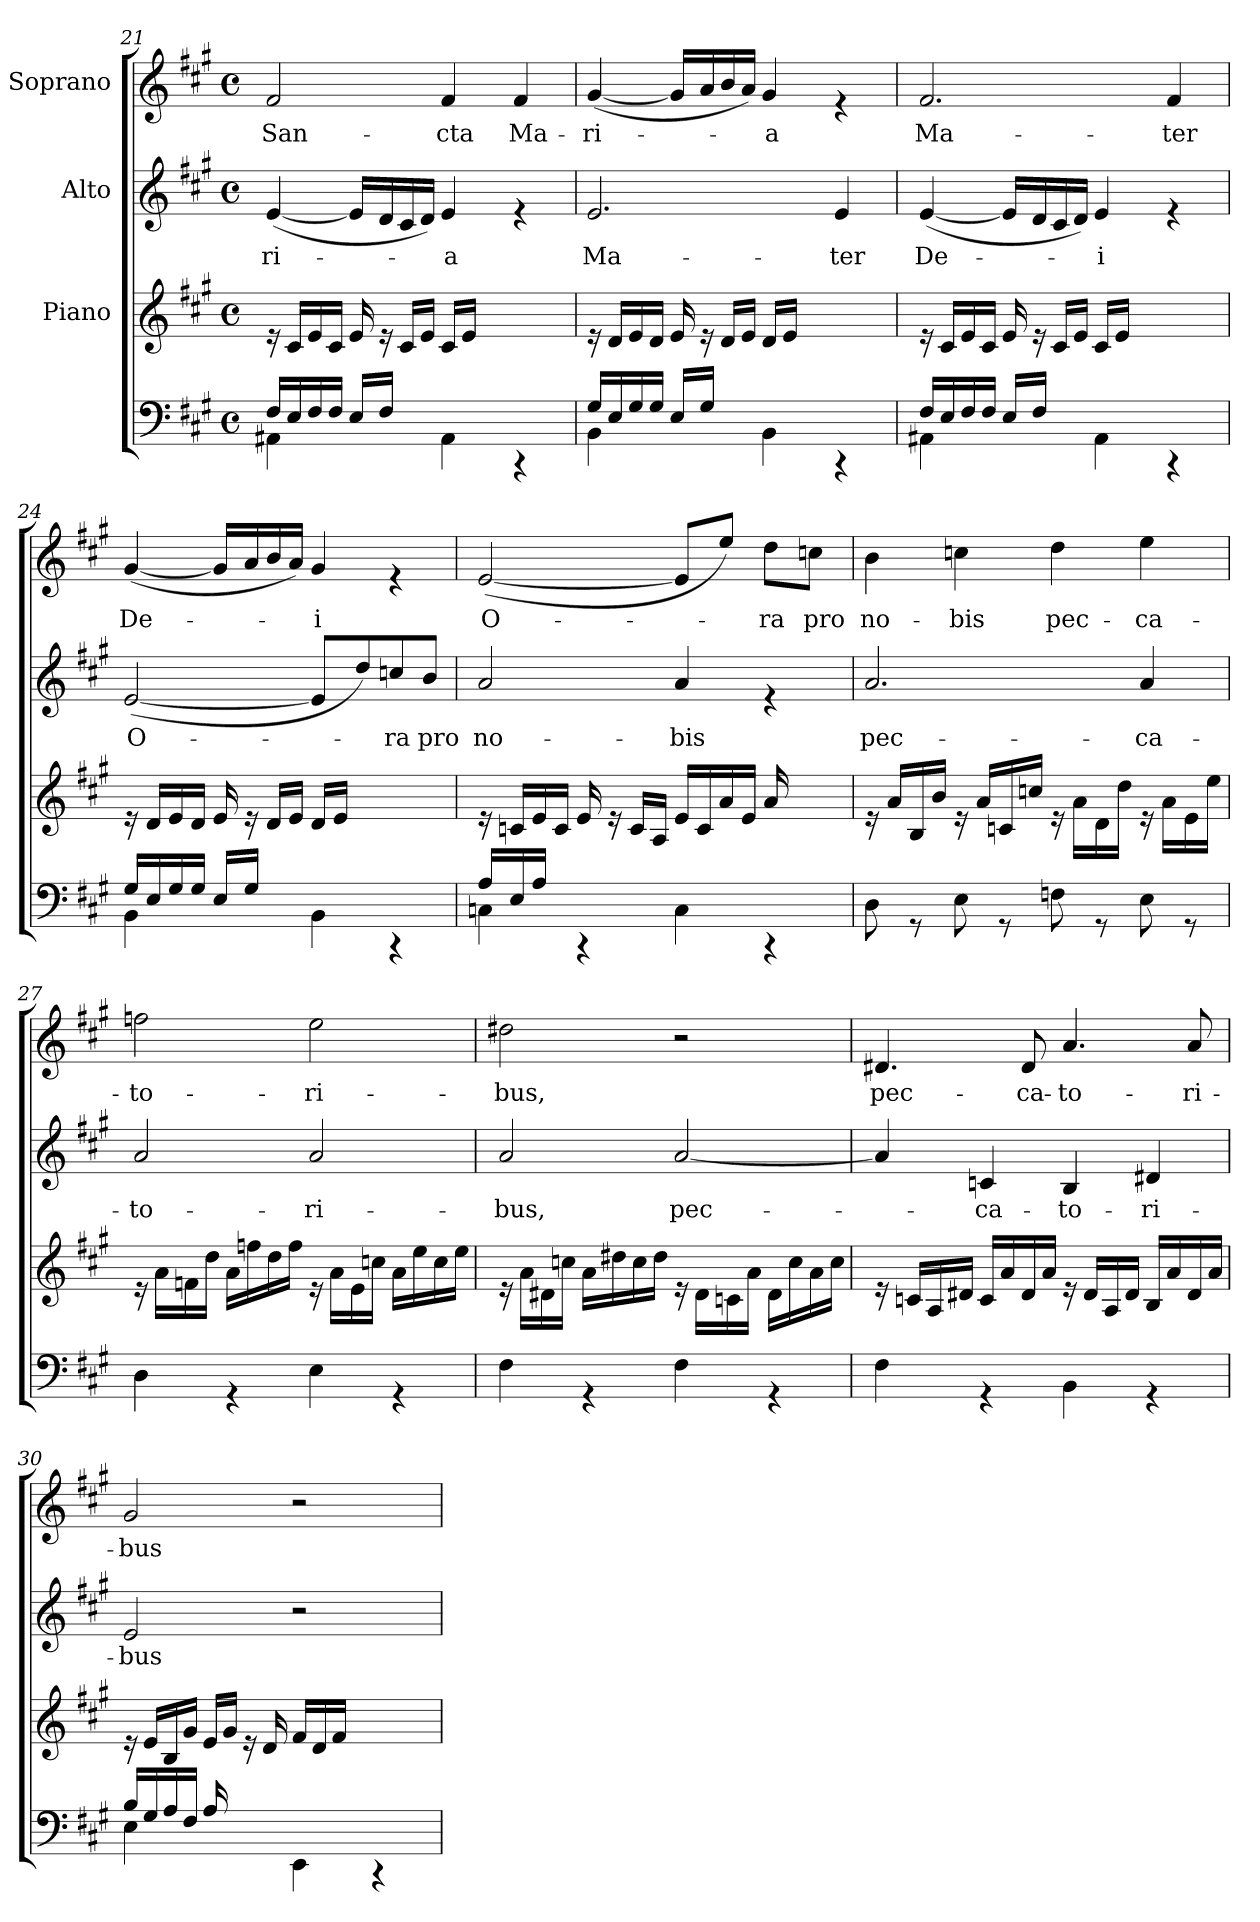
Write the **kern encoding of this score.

**kern	**kern	**kern	**text	**kern	**text
*part4	*part3	*part2	*part2	*part1	*part1
*staff4	*staff3	*staff2	*staff2	*staff1	*staff1
*	*I"Piano	*I"Alto	*	*I"Soprano	*
*clefF4	*clefG2	*clefG2	*	*clefG2	*
*k[f#c#g#]	*k[f#c#g#]	*k[f#c#g#]	*	*k[f#c#g#]	*
*A:	*A:	*A:	*	*A:	*
*M4/4	*M4/4	*M4/4	*	*M4/4	*
*met(c)	*met(c)	*met(c)	*	*met(c)	*
=21	=21	=21	=21	=21	=21
*^	*	*	*	*	*
!	!	!	!	!LO:LY:b	!	!LO:LY:b
4AA#X\	16F#/LL	16rd	(<[<4e/	-ri-	2f#/	San-
.	16E/	16c#/LL	.	.	.	.
.	16F#/	16e/	.	.	.	.
.	16F#/JJ	16c#/JJ	.	.	.	.
4ryy	16E/LL	16e/	16e/LL]	.	.	.
.	16F#/JJ	16rd	16d/	.	.	.
.	2ryy	16c#/LL	16c#/	.	.	.
.	.	16e/JJ	16d/JJ)	.	.	.
!	!	!	!	!LO:LY:b	!	!LO:LY:b
4AA#\	.	16c#/LL	4e/	-a	4f#/	-cta
.	.	16e/JJ	.	.	.	.
.	.	4.ryy	.	.	.	.
!	!	!	!	!	!	!LO:LY:b
4rCC	.	.	4re	.	4f#/	Ma-
.	8ryy	.	.	.	.	.
!!LO:LB:g=z
=22	=22	=22	=22	=22	=22	=22
!	!	!	!	!LO:LY:b	!	!LO:LY:b
4BB\	16G#/LL	16rd	2.e/	Ma-	(<[<4g#/	-ri-
.	16E/	16d/LL	.	.	.	.
.	16G#/	16e/	.	.	.	.
.	16G#/JJ	16d/JJ	.	.	.	.
4ryy	16E/LL	16e/	.	.	16g#/LL]	.
.	16G#/JJ	16rd	.	.	16a/	.
.	2ryy	16d/LL	.	.	16b/	.
.	.	16e/JJ	.	.	16a/JJ)	.
!	!	!	!	!	!	!LO:LY:b
4BB\	.	16d/LL	.	.	4g#/	-a
.	.	16e/JJ	.	.	.	.
.	.	4.ryy	.	.	.	.
!	!	!	!	!LO:LY:b	!	!
4rCC	.	.	4e/	-ter	4re	.
.	8ryy	.	.	.	.	.
=23	=23	=23	=23	=23	=23	=23
!	!	!	!	!LO:LY:b	!	!LO:LY:b
4AA#X\	16F#/LL	16rd	(<[<4e/	De-	2.f#/	Ma-
.	16E/	16c#/LL	.	.	.	.
.	16F#/	16e/	.	.	.	.
.	16F#/JJ	16c#/JJ	.	.	.	.
4ryy	16E/LL	16e/	16e/LL]	.	.	.
.	16F#/JJ	16rd	16d/	.	.	.
.	2ryy	16c#/LL	16c#/	.	.	.
.	.	16e/JJ	16d/JJ)	.	.	.
!	!	!	!	!LO:LY:b	!	!
4AA#\	.	16c#/LL	4e/	-i	.	.
.	.	16e/JJ	.	.	.	.
.	.	4.ryy	.	.	.	.
!	!	!	!	!	!	!LO:LY:b
4rCC	.	.	4re	.	4f#/	-ter
.	8ryy	.	.	.	.	.
=24	=24	=24	=24	=24	=24	=24
!	!	!	!	!LO:LY:b	!	!LO:LY:b
4BB\	16G#/LL	16rd	(<[<2e/	O-	(<[<4g#/	De-
.	16E/	16d/LL	.	.	.	.
.	16G#/	16e/	.	.	.	.
.	16G#/JJ	16d/JJ	.	.	.	.
4ryy	16E/LL	16e/	.	.	16g#/LL]	.
.	16G#/JJ	16rd	.	.	16a/	.
.	2ryy	16d/LL	.	.	16b/	.
.	.	16e/JJ	.	.	16a/JJ)	.
!	!	!	!	!	!	!LO:LY:b
4BB\	.	16d/LL	8e/L]	.	4g#/	-i
.	.	16e/JJ	.	.	.	.
.	.	4.ryy	8dd/)	.	.	.
!	!	!	!	!LO:LY:b	!	!
4rCC	.	.	8ccn/	-ra	4re	.
!	!	!	!	!LO:LY:b	!	!
.	8ryy	.	8b/J	pro	.	.
!!LO:LB:g=z
=25	=25	=25	=25	=25	=25	=25
!	!	!	!	!LO:LY:b	!	!LO:LY:b
4Cn\	16A/LL	16rd	2a/	no-	(<[<2e/	O-
.	16E/	16cn/LL	.	.	.	.
.	16A/JJ	16e/	.	.	.	.
.	2ryy	16c/JJ	.	.	.	.
4rCC	.	16e/	.	.	.	.
.	.	16rd	.	.	.	.
.	.	16c/LL	.	.	.	.
.	.	16A/JJ	.	.	.	.
!	!	!	!	!LO:LY:b	!	!
4C\	.	16e/LL	4a/	-bis	8e/L]	.
.	.	16c/	.	.	.	.
.	.	16a/	.	.	8ee/J)	.
.	4ryy	16e/JJ	.	.	.	.
!	!	!	!	!	!	!LO:LY:b
4rCC	.	16a/	4re	.	8dd\L	-ra
.	.	8.ryy	.	.	.	.
!	!	!	!	!	!	!LO:LY:b
.	.	.	.	.	8ccn\J	pro
.	16ryy	.	.	.	.	.
=26	=26	=26	=26	=26	=26	=26
!	!	!	!	!LO:LY:b	!	!LO:LY:b
*v	*v	*	*	*	*	*
8D\	16rd	2.a/	pec-	4b\	no-
.	16a/LL	.	.	.	.
8rGG	16B/	.	.	.	.
.	16b/JJ	.	.	.	.
!	!	!	!	!	!LO:LY:b
8E\	16rd	.	.	4ccn\	-bis
.	16a/LL	.	.	.	.
8rGG	16cn/	.	.	.	.
.	16ccn/JJ	.	.	.	.
!	!	!	!	!	!LO:LY:b
8Fn\	16rd	.	.	4dd\	pec-
.	16a\LL	.	.	.	.
8rGG	16d\	.	.	.	.
.	16dd\JJ	.	.	.	.
!	!	!	!LO:LY:b	!	!LO:LY:b
8E\	16rd	4a/	-ca-	4ee\	-ca-
.	16a\LL	.	.	.	.
8rGG	16e\	.	.	.	.
.	16ee\JJ	.	.	.	.
=27	=27	=27	=27	=27	=27
!	!	!	!LO:LY:b	!	!LO:LY:b
4D\	16rd	2a/	-to-	2ffn\	-to-
.	16a\LL	.	.	.	.
.	16fn\	.	.	.	.
.	16dd\JJ	.	.	.	.
4rGG	16a\LL	.	.	.	.
.	16ffn\	.	.	.	.
.	16dd\	.	.	.	.
.	16ff\JJ	.	.	.	.
!	!	!	!LO:LY:b	!	!LO:LY:b
4E\	16rd	2a/	-ri-	2ee\	-ri-
.	16a\LL	.	.	.	.
.	16e\	.	.	.	.
.	16ccn\JJ	.	.	.	.
4rGG	16a\LL	.	.	.	.
.	16ee\	.	.	.	.
.	16cc\	.	.	.	.
.	16ee\JJ	.	.	.	.
!!LO:PB:g=z
=28	=28	=28	=28	=28	=28
!	!	!	!LO:LY:b	!	!LO:LY:b
4F#\	16rd	2a/	-bus,	2dd#X\	-bus,
.	16a\LL	.	.	.	.
.	16d#X\	.	.	.	.
.	16ccn\JJ	.	.	.	.
4rGG	16a\LL	.	.	.	.
.	16dd#X\	.	.	.	.
.	16cc\	.	.	.	.
.	16dd#\JJ	.	.	.	.
!	!	!	!LO:LY:b	!	!
4F#\	16rd	[<2a/	pec-	2r	.
.	16d#\LL	.	.	.	.
.	16cn\	.	.	.	.
.	16a\JJ	.	.	.	.
4rGG	16d#\LL	.	.	.	.
.	16cc\	.	.	.	.
.	16a\	.	.	.	.
.	16cc\JJ	.	.	.	.
=29	=29	=29	=29	=29	=29
!	!	!	!	!	!LO:LY:b
4F#\	16rd	4a/]	.	4.d#X/	pec-
.	16cn/LL	.	.	.	.
.	16A/	.	.	.	.
.	16d#X/JJ	.	.	.	.
!	!	!	!LO:LY:b	!	!
4rGG	16c/LL	4cn/	-ca-	.	.
.	16a/	.	.	.	.
!	!	!	!	!	!LO:LY:b
.	16d#/	.	.	8d#/	-ca-
.	16a/JJ	.	.	.	.
!	!	!	!LO:LY:b	!	!LO:LY:b
4BB\	16rd	4B/	-to-	4.a/	-to-
.	16d#/LL	.	.	.	.
.	16A/	.	.	.	.
.	16d#/JJ	.	.	.	.
!	!	!	!LO:LY:b	!	!
4rGG	16B/LL	4d#X/	-ri-	.	.
.	16a/	.	.	.	.
!	!	!	!	!	!LO:LY:b
.	16d#/	.	.	8a/	-ri-
.	16a/JJ	.	.	.	.
=30	=30	=30	=30	=30	=30
*^	*	*	*	*	*
!	!	!	!	!LO:LY:b	!	!LO:LY:b
4E\	16B/LL	16rd	2e/	-bus	2g#/	-bus
.	16G#/	16e/LL	.	.	.	.
.	16A/	16B/	.	.	.	.
.	16F#/JJ	16g#/JJ	.	.	.	.
4ryy	16A/	16e/LL	.	.	.	.
.	2ryy	16g#/JJ	.	.	.	.
.	.	16rd	.	.	.	.
.	.	16d/	.	.	.	.
4EE\	.	16f#/LL	2r	.	2r	.
.	.	16d/	.	.	.	.
.	.	16f#/JJ	.	.	.	.
.	.	4ryy	.	.	.	.
4rCC	.	.	.	.	.	.
.	8.ryy	.	.	.	.	.
.	.	16ryy	.	.	.	.
*v	*v	*	*	*	*	*
=	=	=	=	=	=
*-	*-	*-	*-	*-	*-
